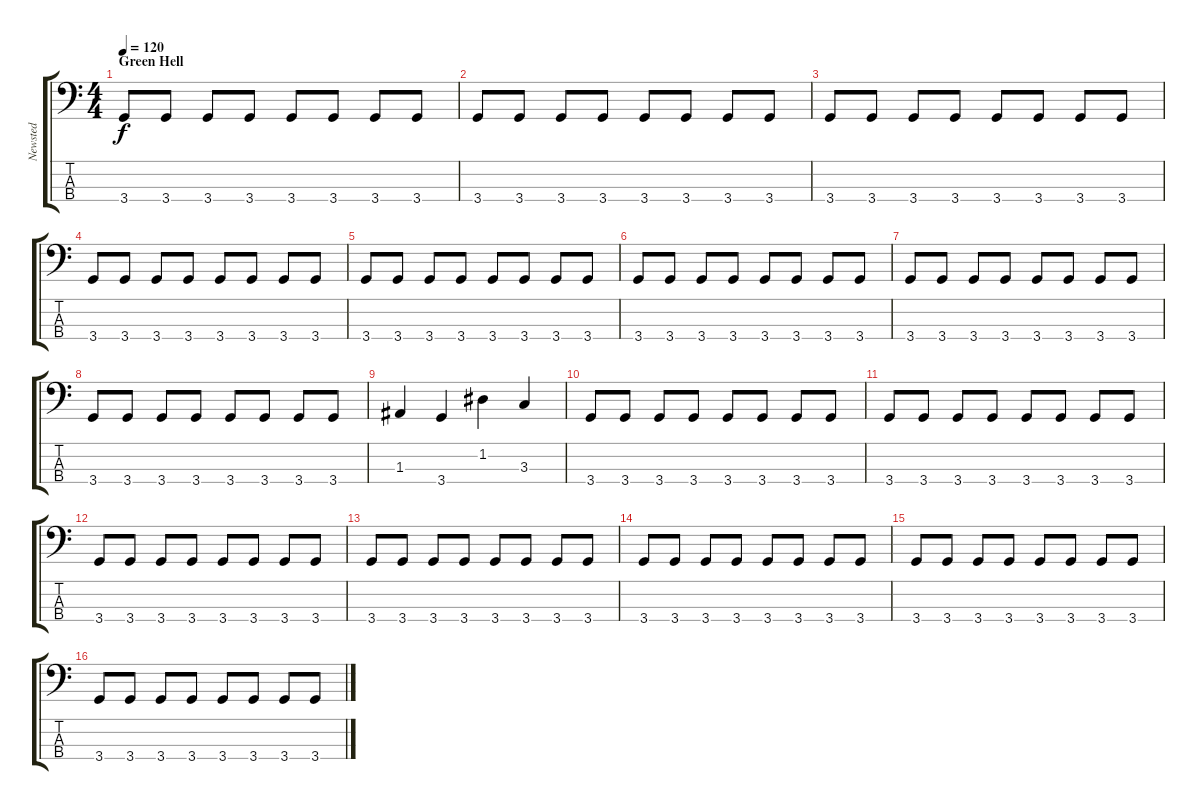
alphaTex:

\track ("Newsted" "Newsted") {instrument electricbasspick}
\staff {score tabs}
\tuning (G2 D2 A1 E1) {hide}
\ts (4 4)
\section ("" "Green Hell")
\tempo 120
\tempo 212
\tempo 120
\clef f4
\ks c
3.4.8{dy f instrument electricbasspick} 3.4.8 3.4.8 3.4.8 3.4.8 3.4.8 3.4.8 3.4.8 |
3.4.8 3.4.8 3.4.8 3.4.8 3.4.8 3.4.8 3.4.8 3.4.8 |
3.4.8 3.4.8 3.4.8 3.4.8 3.4.8 3.4.8 3.4.8 3.4.8 |
3.4.8 3.4.8 3.4.8 3.4.8 3.4.8 3.4.8 3.4.8 3.4.8 |
3.4.8 3.4.8 3.4.8 3.4.8 3.4.8 3.4.8 3.4.8 3.4.8 |
3.4.8 3.4.8 3.4.8 3.4.8 3.4.8 3.4.8 3.4.8 3.4.8 |
3.4.8 3.4.8 3.4.8 3.4.8 3.4.8 3.4.8 3.4.8 3.4.8 |
3.4.8 3.4.8 3.4.8 3.4.8 3.4.8 3.4.8 3.4.8 3.4.8 |
1.3.4 3.4.4 1.2.4 3.3.4 |
3.4.8 3.4.8 3.4.8 3.4.8 3.4.8 3.4.8 3.4.8 3.4.8 |
3.4.8 3.4.8 3.4.8 3.4.8 3.4.8 3.4.8 3.4.8 3.4.8 |
3.4.8 3.4.8 3.4.8 3.4.8 3.4.8 3.4.8 3.4.8 3.4.8 |
3.4.8 3.4.8 3.4.8 3.4.8 3.4.8 3.4.8 3.4.8 3.4.8 |
3.4.8 3.4.8 3.4.8 3.4.8 3.4.8 3.4.8 3.4.8 3.4.8 |
3.4.8 3.4.8 3.4.8 3.4.8 3.4.8 3.4.8 3.4.8 3.4.8 |
3.4.8 3.4.8 3.4.8 3.4.8 3.4.8 3.4.8 3.4.8 3.4.8
